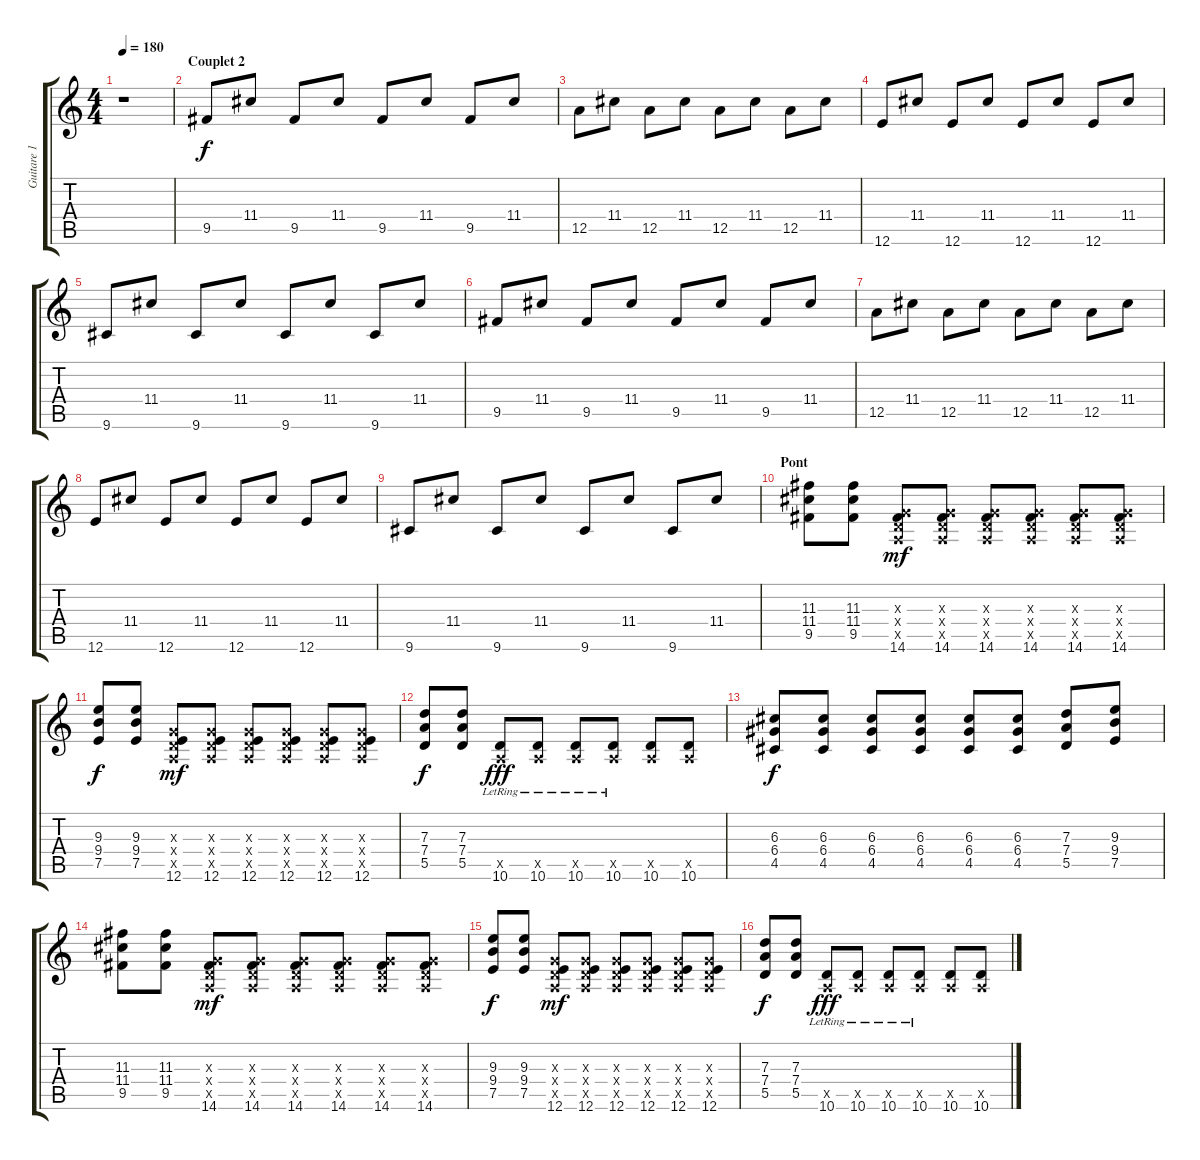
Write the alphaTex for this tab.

\track ("Guitare 1" "Guitare 1") {instrument acousticguitarsteel}
\staff {score tabs}
\tuning (E4 B3 G3 D3 A2 E2) {hide}
\ts (4 4)
\tempo 180
\clef g2
\ks c
r.1{dy f} |
\section ("" "Couplet 2")
9.5.8{instrument acousticguitarsteel} 11.4.8 9.5.8 11.4.8 9.5.8 11.4.8 9.5.8 11.4.8 |
12.5.8 11.4.8 12.5.8 11.4.8 12.5.8 11.4.8 12.5.8 11.4.8 |
12.6.8 11.4.8 12.6.8 11.4.8 12.6.8 11.4.8 12.6.8 11.4.8 |
9.6.8 11.4.8 9.6.8 11.4.8 9.6.8 11.4.8 9.6.8 11.4.8 |
9.5.8 11.4.8 9.5.8 11.4.8 9.5.8 11.4.8 9.5.8 11.4.8 |
12.5.8 11.4.8 12.5.8 11.4.8 12.5.8 11.4.8 12.5.8 11.4.8 |
12.6.8 11.4.8 12.6.8 11.4.8 12.6.8 11.4.8 12.6.8 11.4.8 |
9.6.8 11.4.8 9.6.8 11.4.8 9.6.8 11.4.8 9.6.8 11.4.8 |
\section ("" "Pont")
(11.3 11.4 9.5).8{instrument overdrivenguitar} (11.3 11.4 9.5).8 (0.3{x} 0.4{x} 0.5{x} 14.6).8{dy mf} (0.3{x} 0.4{x} 0.5{x} 14.6).8 (0.3{x} 0.4{x} 0.5{x} 14.6).8 (0.3{x} 0.4{x} 0.5{x} 14.6).8 (0.3{x} 0.4{x} 0.5{x} 14.6).8 (0.3{x} 0.4{x} 0.5{x} 14.6).8 |
(9.3 9.4 7.5).8{dy f} (9.3 9.4 7.5).8 (0.3{x} 0.4{x} 0.5{x} 12.6).8{dy mf} (0.3{x} 0.4{x} 0.5{x} 12.6).8 (0.3{x} 0.4{x} 0.5{x} 12.6).8 (0.3{x} 0.4{x} 0.5{x} 12.6).8 (0.3{x} 0.4{x} 0.5{x} 12.6).8 (0.3{x} 0.4{x} 0.5{x} 12.6).8 |
(7.3 7.4 5.5).8{dy f} (7.3 7.4 5.5).8 (0.5{x} 10.6{lr}).8{dy fff} (0.5{x} 10.6{lr}).8 (0.5{x} 10.6{lr}).8 (0.5{x} 10.6{lr}).8 (0.5{x} 10.6).8 (0.5{x} 10.6).8 |
(6.3 6.4 4.5).8{dy f} (6.3 6.4 4.5).8 (6.3 6.4 4.5).8 (6.3 6.4 4.5).8 (6.3 6.4 4.5).8 (6.3 6.4 4.5).8 (7.3 7.4 5.5).8 (9.3 9.4 7.5).8 |
(11.3 11.4 9.5).8 (11.3 11.4 9.5).8 (0.3{x} 0.4{x} 0.5{x} 14.6).8{dy mf} (0.3{x} 0.4{x} 0.5{x} 14.6).8 (0.3{x} 0.4{x} 0.5{x} 14.6).8 (0.3{x} 0.4{x} 0.5{x} 14.6).8 (0.3{x} 0.4{x} 0.5{x} 14.6).8 (0.3{x} 0.4{x} 0.5{x} 14.6).8 |
(9.3 9.4 7.5).8{dy f} (9.3 9.4 7.5).8 (0.3{x} 0.4{x} 0.5{x} 12.6).8{dy mf} (0.3{x} 0.4{x} 0.5{x} 12.6).8 (0.3{x} 0.4{x} 0.5{x} 12.6).8 (0.3{x} 0.4{x} 0.5{x} 12.6).8 (0.3{x} 0.4{x} 0.5{x} 12.6).8 (0.3{x} 0.4{x} 0.5{x} 12.6).8 |
(7.3 7.4 5.5).8{dy f} (7.3 7.4 5.5).8 (0.5{x} 10.6{lr}).8{dy fff} (0.5{x} 10.6{lr}).8 (0.5{x} 10.6{lr}).8 (0.5{x} 10.6{lr}).8 (0.5{x} 10.6).8 (0.5{x} 10.6).8
